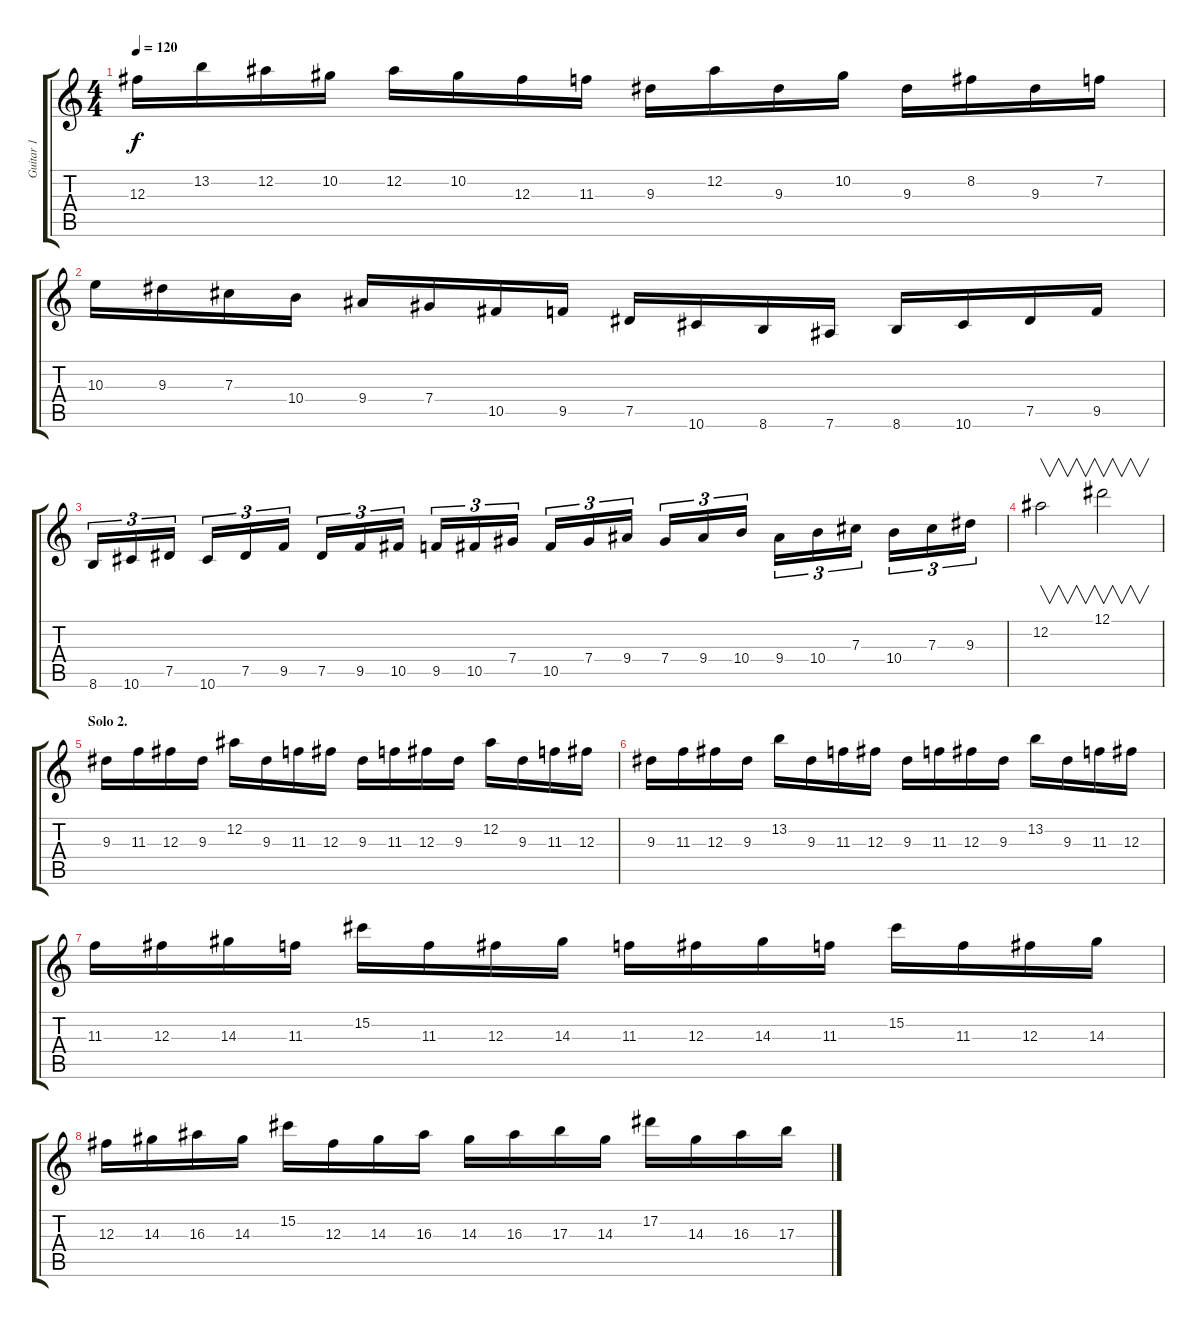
\track ("Guitar 1" "Guitar 1") {instrument distortionguitar}
\staff {score tabs}
\tuning (Eb4 Bb3 Gb3 Db3 Ab2 Eb2) {hide}
\ts (4 4)
\tempo 120
\clef g2
\ks c
12.3.16{dy f} 13.2.16 12.2.16 10.2.16 12.2.16 10.2.16 12.3.16 11.3.16 9.3.16 12.2.16 9.3.16 10.2.16 9.3.16 8.2.16 9.3.16 7.2.16 |
10.3.16 9.3.16 7.3.16 10.4.16 9.4.16 7.4.16 10.5.16 9.5.16 7.5.16 10.6.16 8.6.16 7.6.16 8.6.16 10.6.16 7.5.16 9.5.16 |
8.6.16{tu (3 2)} 10.6.16{tu (3 2)} 7.5.16{tu (3 2)} 10.6.16{tu (3 2)} 7.5.16{tu (3 2)} 9.5.16{tu (3 2)} 7.5.16{tu (3 2)} 9.5.16{tu (3 2)} 10.5.16{tu (3 2)} 9.5.16{tu (3 2)} 10.5.16{tu (3 2)} 7.4.16{tu (3 2)} 10.5.16{tu (3 2)} 7.4.16{tu (3 2)} 9.4.16{tu (3 2)} 7.4.16{tu (3 2)} 9.4.16{tu (3 2)} 10.4.16{tu (3 2)} 9.4.16{tu (3 2)} 10.4.16{tu (3 2)} 7.3.16{tu (3 2)} 10.4.16{tu (3 2)} 7.3.16{tu (3 2)} 9.3.16{tu (3 2)} |
12.2.2{v} 12.1.2{v} |
\section ("" "Solo 2.")
9.3.16 11.3.16 12.3.16 9.3.16 12.2.16 9.3.16 11.3.16 12.3.16 9.3.16 11.3.16 12.3.16 9.3.16 12.2.16 9.3.16 11.3.16 12.3.16 |
9.3.16 11.3.16 12.3.16 9.3.16 13.2.16 9.3.16 11.3.16 12.3.16 9.3.16 11.3.16 12.3.16 9.3.16 13.2.16 9.3.16 11.3.16 12.3.16 |
11.3.16 12.3.16 14.3.16 11.3.16 15.2.16 11.3.16 12.3.16 14.3.16 11.3.16 12.3.16 14.3.16 11.3.16 15.2.16 11.3.16 12.3.16 14.3.16 |
12.3.16 14.3.16 16.3.16 14.3.16 15.2.16 12.3.16 14.3.16 16.3.16 14.3.16 16.3.16 17.3.16 14.3.16 17.2.16 14.3.16 16.3.16 17.3.16
